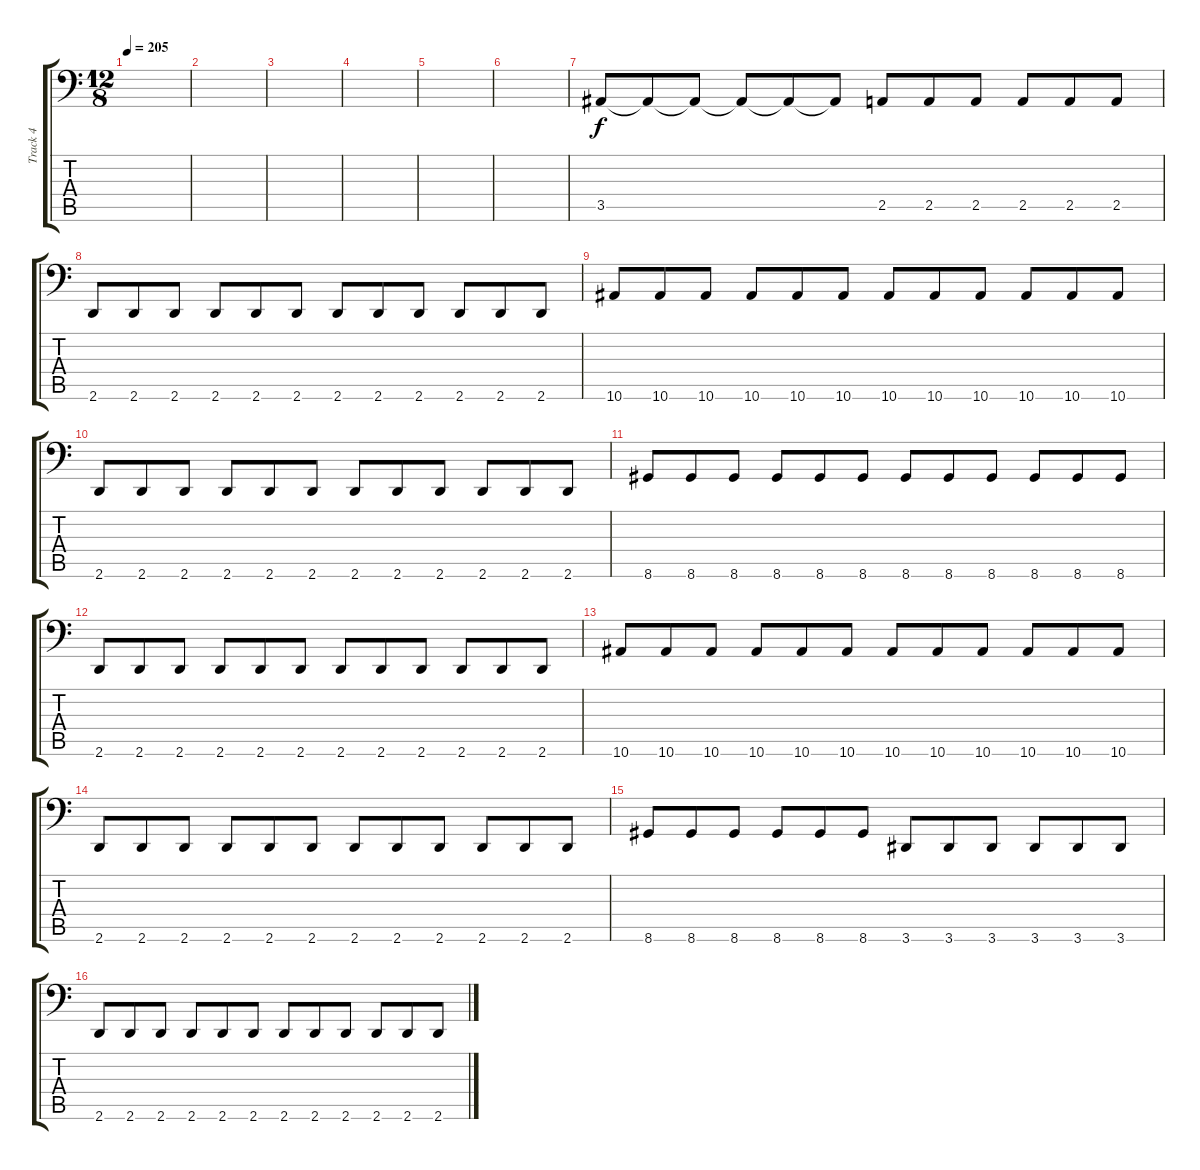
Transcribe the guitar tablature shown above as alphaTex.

\track ("Track 4" "Track 4") {instrument electricbassfinger}
\staff {score tabs}
\tuning (D3 A2 F2 C2 G1 C1) {hide}
\ts (12 8)
\tempo 205
\clef f4
\ks c
|
|
|
|
|
|
3.5.8 3.5{t}.8 3.5{t}.8 3.5{t}.8 3.5{t}.8 3.5{t}.8 2.5.8 2.5.8 2.5.8 2.5.8 2.5.8 2.5.8 |
2.6.8 2.6.8 2.6.8 2.6.8 2.6.8 2.6.8 2.6.8 2.6.8 2.6.8 2.6.8 2.6.8 2.6.8 |
10.6.8 10.6.8 10.6.8 10.6.8 10.6.8 10.6.8 10.6.8 10.6.8 10.6.8 10.6.8 10.6.8 10.6.8 |
2.6.8 2.6.8 2.6.8 2.6.8 2.6.8 2.6.8 2.6.8 2.6.8 2.6.8 2.6.8 2.6.8 2.6.8 |
8.6.8 8.6.8 8.6.8 8.6.8 8.6.8 8.6.8 8.6.8 8.6.8 8.6.8 8.6.8 8.6.8 8.6.8 |
2.6.8 2.6.8 2.6.8 2.6.8 2.6.8 2.6.8 2.6.8 2.6.8 2.6.8 2.6.8 2.6.8 2.6.8 |
10.6.8 10.6.8 10.6.8 10.6.8 10.6.8 10.6.8 10.6.8 10.6.8 10.6.8 10.6.8 10.6.8 10.6.8 |
2.6.8 2.6.8 2.6.8 2.6.8 2.6.8 2.6.8 2.6.8 2.6.8 2.6.8 2.6.8 2.6.8 2.6.8 |
8.6.8 8.6.8 8.6.8 8.6.8 8.6.8 8.6.8 3.6.8 3.6.8 3.6.8 3.6.8 3.6.8 3.6.8 |
2.6.8 2.6.8 2.6.8 2.6.8 2.6.8 2.6.8 2.6.8 2.6.8 2.6.8 2.6.8 2.6.8 2.6.8
